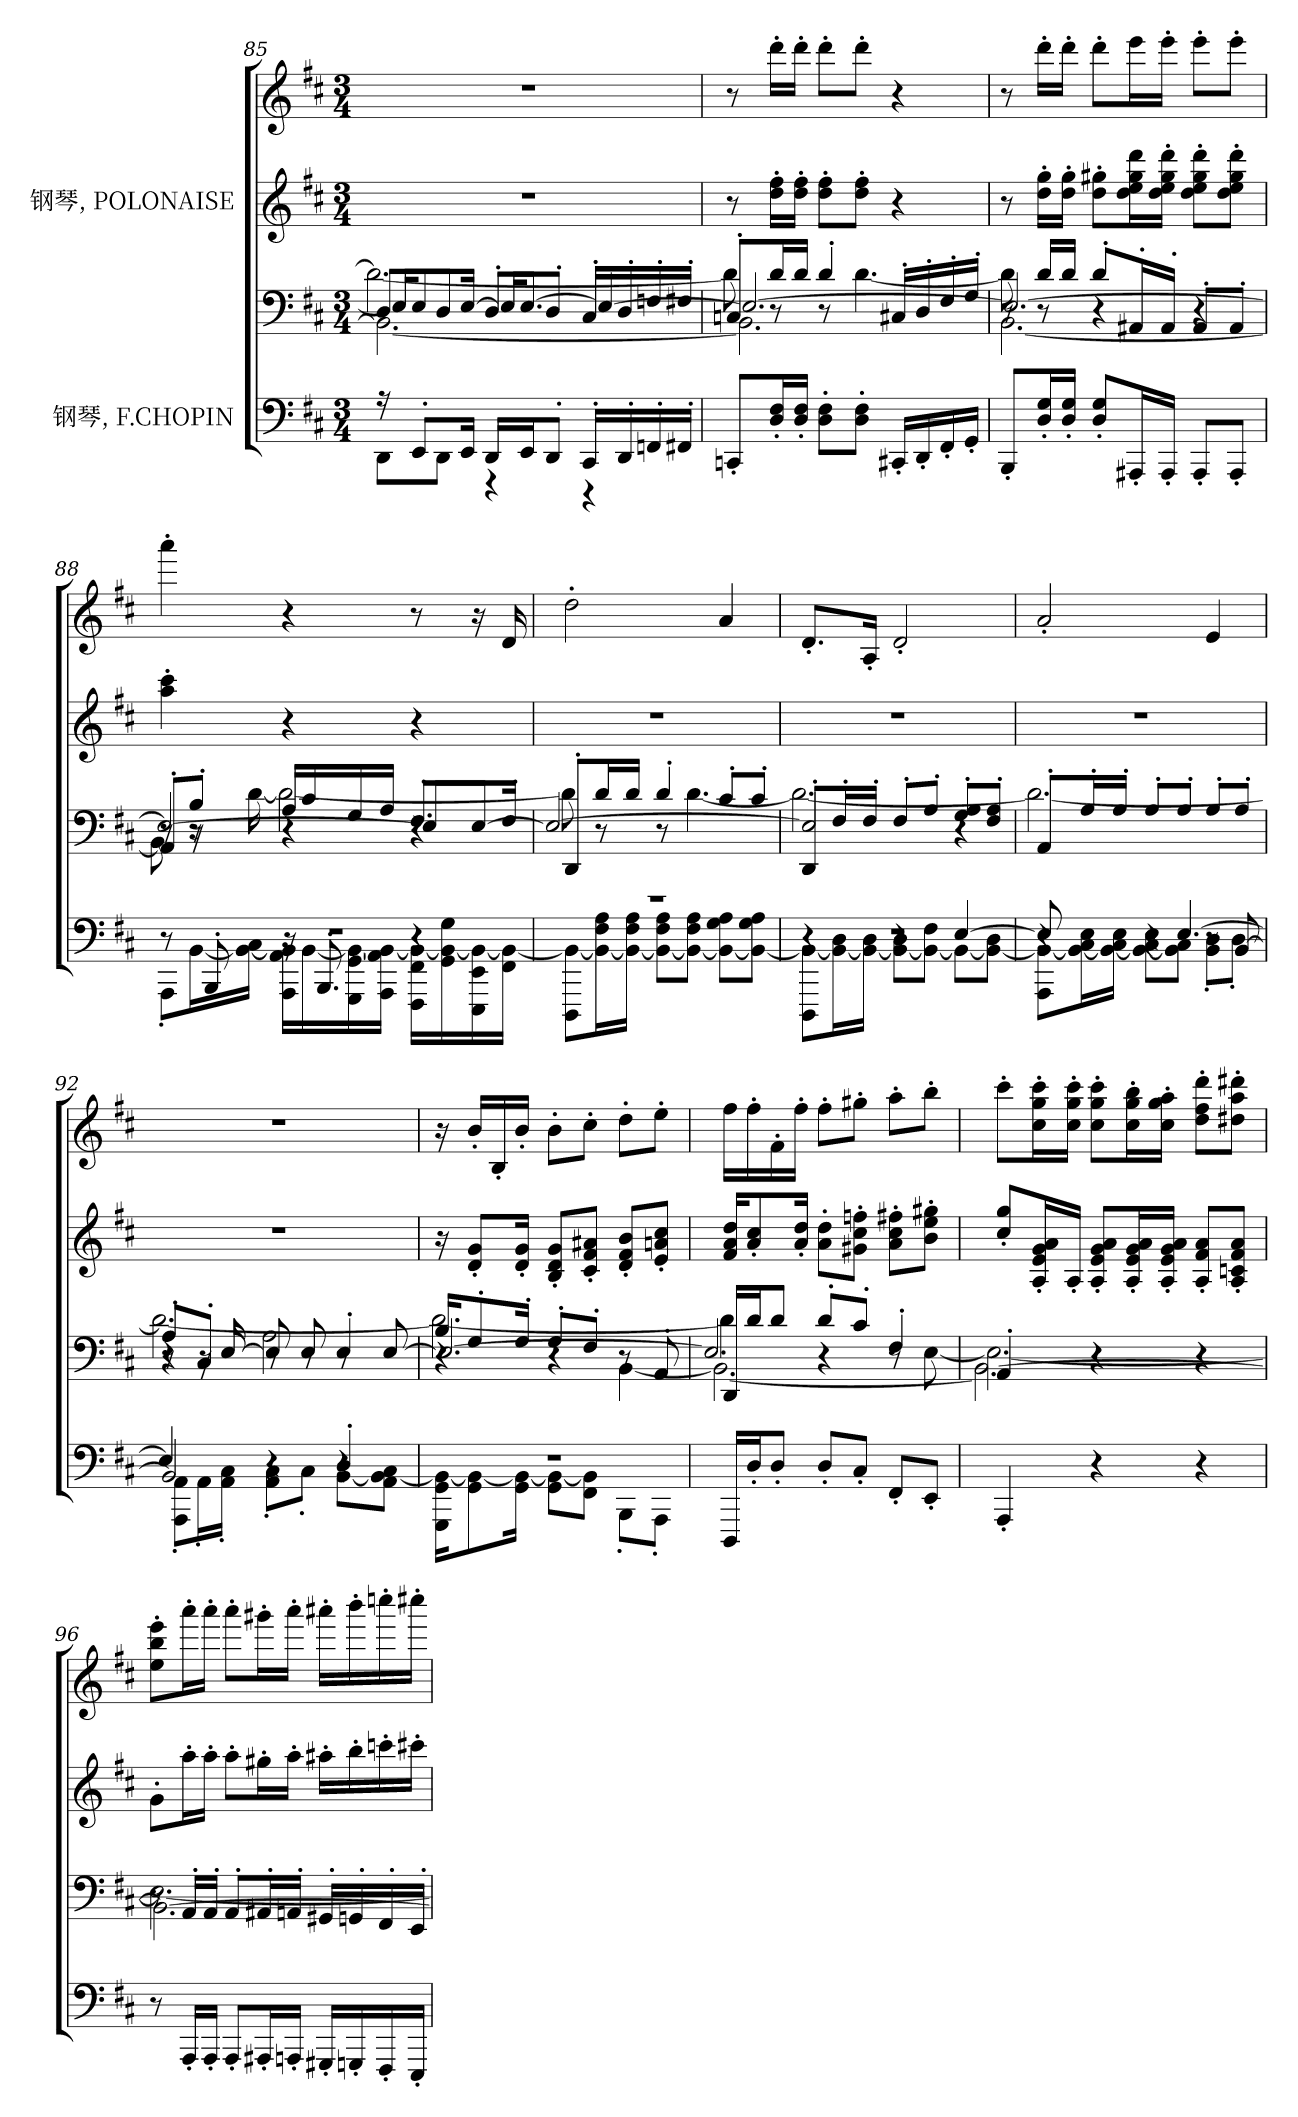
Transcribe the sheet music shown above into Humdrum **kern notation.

**kern	**kern	**kern	**kern
*part2	*part2	*part1	*part1
*staff4	*staff3	*staff2	*staff1
*I"钢琴, F.CHOPIN	*	*I"钢琴, POLONAISE	*
*clefF4	*clefF4	*clefG2	*clefG2
*k[f#c#]	*k[f#c#]	*k[f#c#]	*k[f#c#]
*M3/4	*M3/4	*M3/4	*M3/4
=85	=85	=85	=85
*^	*^	*	*
*	*	*	*^	*	*
*	*	*	*	*^	*	*
16r	8DD\L	8D/L	2.d\_	16E/KL]	2.BB\_	2.r	2.r
8EE'/L	.	.	.	8E/	.	.	.
.	8DD\J	8D/J	.	.	.	.	.
16EE/Jk	.	.	.	[16E/Jk	.	.	.
16DD/LL	4r	8D'/L	.	16E/KL]	.	.	.
16EE/J	.	.	.	[8.E/J	.	.	.
8DD'/J	.	8D'/J	.	.	.	.	.
16CC#'/LL	4r	16C#'/LL	.	4E/_	.	.	.
16DD'/	.	16D'/	.	.	.	.	.
16FFn'/	.	16Fn'/	.	.	.	.	.
16FF#X'/JJ	.	16F#X'/JJ	.	.	.	.	.
*v	*v	*	*	*	*	*	*
!!LO:LB:g=z
=86	=86	=86	=86	=86	=86	=86
8CCn'/L	8Cn'/L	8d\]	2.E/_	2.BB\]	8r	8r
16D/' 16F#/'L	16d/L	8r	.	.	16dd\' 16ff#\'LL	16ddd'\LL
16D/' 16F#/'JJ	16d/JJ	.	.	.	16dd\' 16ff#\'JJ	16ddd'\JJ
8D\' 8F#\'L	4d'/	8r	.	.	8dd\' 8ff#\'L	8ddd'\L
8D\' 8F#\'J	.	[4.d\	.	.	8dd\' 8ff#\'J	8ddd'\J
16CC#X'/LL	16C#X'/LL	.	.	.	4r	4r
16DD'/	16D'/	.	.	.	.	.
16FF#'/	16F#'/	.	.	.	.	.
16GG'/JJ	16G'/JJ	.	.	.	.	.
=87	=87	=87	=87	=87	=87	=87
8BBB'/L	8r	8d\]	2.E/_	[2.BB\	8r	8r
16D/' 16G/'L	16d/LL	8r	.	.	16dd\' 16gg\'LL	16ddd'\LL
16D/' 16G/'JJ	16d/JJ	.	.	.	16dd\' 16gg\'JJ	16ddd'\JJ
8D/' 8G/'L	8d'/L	4r	.	.	8dd\' 8gg#X\'L	8ddd'\L
16AAA#X'/L	16AA#X'/L	.	.	.	16dd\ 16ee\ 16gg#\ 16ddd\L	16eee\L
16AAA#'/JJ	16AA#'/JJ	.	.	.	16dd\' 16ee\' 16gg#\' 16ddd\'JJ	16eee'\JJ
8AAA#'/L	8AA#'/L	4r	.	.	8dd\' 8ee\' 8gg#\' 8ddd\'L	8eee'\L
8AAA#'/J	8AA#'/J	.	.	.	8dd\' 8ee\' 8gg#\' 8ddd\'J	8eee'\J
!!LO:PB:g=z
=88	=88	=88	=88	=88	=88	=88
*^	*	*	*	*	*	*
*	*^	*	*	*	*	*	*
2.r	8AAA'\L	8r	8AA'/L	8r	2E/_	8BB\]	4aa\' 4ccc#\'	4aaa'\
.	[16BB\L	8BBB'/	8B'/J	16r	.	8r	.	.
.	16BB\_ 16C#\JJ	.	.	[16d\	.	.	.	.
.	16AAA\ 16AA\ 16BB\]LL	16r	16A/LL	2d\_	.	4r	4r	4r
.	[16BB\	8.BBB'/	16c#/	.	.	.	.	.
.	16GGG\ 16GG\ 16BB\_	.	16G/	.	.	.	.	.
.	16AAA\ 16AA\ 16BB\_JJ	.	16A/JJ	.	.	.	.	.
.	16FFF#\ 16FF#\ 16BB\_LL	4r	8.F#'/L	.	8E/L]	4r	4r	8r
.	16GG\ 16BB\_ 16G\	.	.	.	.	.	.	.
.	16EEE\ 16EE\ 16BB\_	.	.	.	[8E/J	.	.	16r
.	16FF#\ 16BB\_JJ	.	16F#'/Jk	.	.	.	.	16d/
*	*v	*v	*	*	*	*	*	*
*	*	*	*	*v	*v	*	*
=89	=89	=89	=89	=89	=89	=89
2.r	8DDD\ 8BB\_L	8DD'/L	8d\]	2.E/_	2.r	2dd'\
.	16BB\_ 16F#\ 16A\L	16d/L	8r	.	.	.
.	16BB\_ 16F#\ 16A\JJ	16d/JJ	.	.	.	.
.	8BB\_ 8F#\ 8A\L	4d'/	8r	.	.	.
.	8BB\_ 8F#\ 8A\J	.	[4.d\	.	.	.
.	8BB\_ 8G\ 8A\L	8c#'/L	.	.	.	4a/
.	8BB\_ 8G\ 8A\J	8c#'/J	.	.	.	.
!!LO:LB:g=z
=90	=90	=90	=90	=90	=90	=90
*	*^	*	*	*	*	*
2.r	8DDD\ 8BB\_L	4r	8DD'/L	2.d\_	2E/]	2.r	8.d'/L
.	16BB\_ 16D\L	.	16F#'/L	.	.	.	.
.	16BB\_ 16D\JJ	.	16F#'/JJ	.	.	.	16A'/Jk
.	8BB\_ 8D\L	4r	8F#'/L	.	.	.	2d'/
.	8BB\_ 8F#\J	.	8A'/J	.	.	.	.
.	8BB\L_	[4E/	8G/' 8A/'L	.	4r	.	.
.	8BB\_ 8D\J	.	8F#/' 8A/'J	.	.	.	.
*	*	*	*	*v	*v	*	*
=91	=91	=91	=91	=91	=91	=91
4r	8AAA\ 8BB\_L	8E/]	8AA'/L	2.d\_	2.r	2a'/
.	16BB\_ 16C#\ 16E\L	8r	16A'/L	.	.	.
.	16BB\_ 16C#\ 16E\JJ	.	16A'/JJ	.	.	.
4r	8BB\_ 8C#\ 8E\L	8r	8A'/L	.	.	.
.	8BB\] 8C#\J	[4.E/	8A'/J	.	.	.
8r	8BB\' 8D\'L	.	8A'/L	.	.	4e/
[8BB/	8D'\J	.	8A'/J	.	.	.
=92	=92	=92	=92	=92	=92	=92
*	*	*	*^	*^	*	*
2BB/]	8AAA\' 8AA\'L	4E/]	8A'/L	2.d\_	8r	4r	2.r	2.r
.	16AA'\L	.	8C#'/J	.	16r	.	.	.
.	16AA\' 16C#\'JJ	.	.	.	[16E/	.	.	.
.	8AA\' 8C#\'L	4r	8r	.	8E/]	2A\	.	.
.	8C#'\J	.	8E/	.	8r	.	.	.
4r	[8BB\L	4D'/	4E'/	.	8r	.	.	.
.	8AA\ 8BB\_ 8C#\J	.	.	.	[8E/	.	.	.
*	*v	*v	*	*	*	*	*	*
!!LO:LB:g=z
=93	=93	=93	=93	=93	=93	=93	=93
2.r	16GGG\ 16GG\ 16BB\_KL	16B/KL	2.d\_	2.E/_	4r	16r	16r
.	8GG\ 8BB\_	8G'/	.	.	.	8d/' 8g/'L	16b'/LL
.	.	.	.	.	.	.	16B'/
.	16GG\ 16BB\_Jk	16G'/Jk	.	.	.	16d/' 16g/'Jk	16b'/JJ
.	8GG\ 8BB\_L	8G'/L	.	.	4r	8B/' 8d/' 8g/'L	8b'\L
.	8FF#\ 8BB\]J	8F#'/J	.	.	.	8c#/' 8f#/' 8a#X/'J	8cc#'\J
.	8BBB'\L	8r	.	.	[4BB\	8d/' 8f#/' 8b/'L	8dd'\L
.	8AAA'\J	8AA'/	.	.	.	8e/' 8an/' 8cc#/'J	8ee'\J
*v	*v	*	*	*	*	*	*
=94	=94	=94	=94	=94	=94	=94
16DDD/LL	16DD/LL	4d\]	2.E/]	2.BB\_	16f#/ 16a/ 16dd/KL	16ff#\LL
16D'/J	16d/J	.	.	.	8a/' 8cc#/'	16ff#'\
8D'/J	8d/J	.	.	.	.	16f#'\
.	.	.	.	.	16a/' 16dd/'Jk	16ff#'\JJ
8D'/L	8d'/L	4r	.	.	8a\' 8dd\'L	8ff#'\L
8C#'/J	8c#'/J	.	.	.	8g#X\' 8cc#\' 8ffn\'J	8gg#X'\J
8FF#'/L	4F#'/	8r	.	.	8a\' 8cc#\' 8ff#X\'L	8aa'\L
8EE'/J	.	[8E\	.	.	8b\' 8ee\' 8gg#X\'J	8bb'\J
*	*	*	*v	*v	*	*
=95	=95	=95	=95	=95	=95
4AAA'/	4AA'/	2.E\_	2.BB\_	8cc#/' 8gg/'L	8ccc#'\L
.	.	.	.	16A/' 16e/' 16g/' 16a/'L	16cc#\' 16gg\' 16ccc#\'L
.	.	.	.	16A'/JJ	16cc#\' 16gg\' 16ccc#\'JJ
4r	4r	.	.	8A/' 8e/' 8g/' 8a/'L	8cc#\' 8gg\' 8ccc#\'L
.	.	.	.	16A/' 16e/' 16g/' 16a/'L	16cc#\' 16gg\' 16bb\'L
.	.	.	.	16A/' 16e/' 16g/' 16a/'JJ	16cc#\' 16gg\' 16aa\'JJ
4r	4r	.	.	8A/' 8f#/' 8a/'L	8dd\' 8ff#\' 8ddd\'L
.	.	.	.	8A/' 8cn/' 8f#/' 8a/'J	8dd#X\' 8aa\' 8ddd#X\'J
!!LO:PB:g=z
=96	=96	=96	=96	=96	=96
8r	8r	2.E\_	2.BB\_	8g'\L	8ee\' 8bb\' 8eee\'L
16AAA'/LL	16AA'/LL	.	.	16aa'\L	16aaa'\L
16AAA'/JJ	16AA'/JJ	.	.	16aa'\JJ	16aaa'\JJ
8AAA'/L	8AA'/L	.	.	8aa'\L	8aaa'\L
16AAA#X'/L	16AA#X'/L	.	.	16gg#X'\L	16ggg#X'\L
16AAAn'/JJ	16AAn'/JJ	.	.	16aa'\JJ	16aaa'\JJ
16GGG#X'/LL	16GG#X'/LL	.	.	16aa#X'\LL	16aaa#X'\LL
16GGGn'/	16GGn'/	.	.	16bb'\	16bbb'\
16FFF#'/	16FF#'/	.	.	16cccn'\	16ccccn'\
16EEE'/JJ	16EE'/JJ	.	.	16ccc#X'\JJ	16cccc#X'\JJ
*	*v	*v	*v	*	*
=	=	=	=
*-	*-	*-	*-
